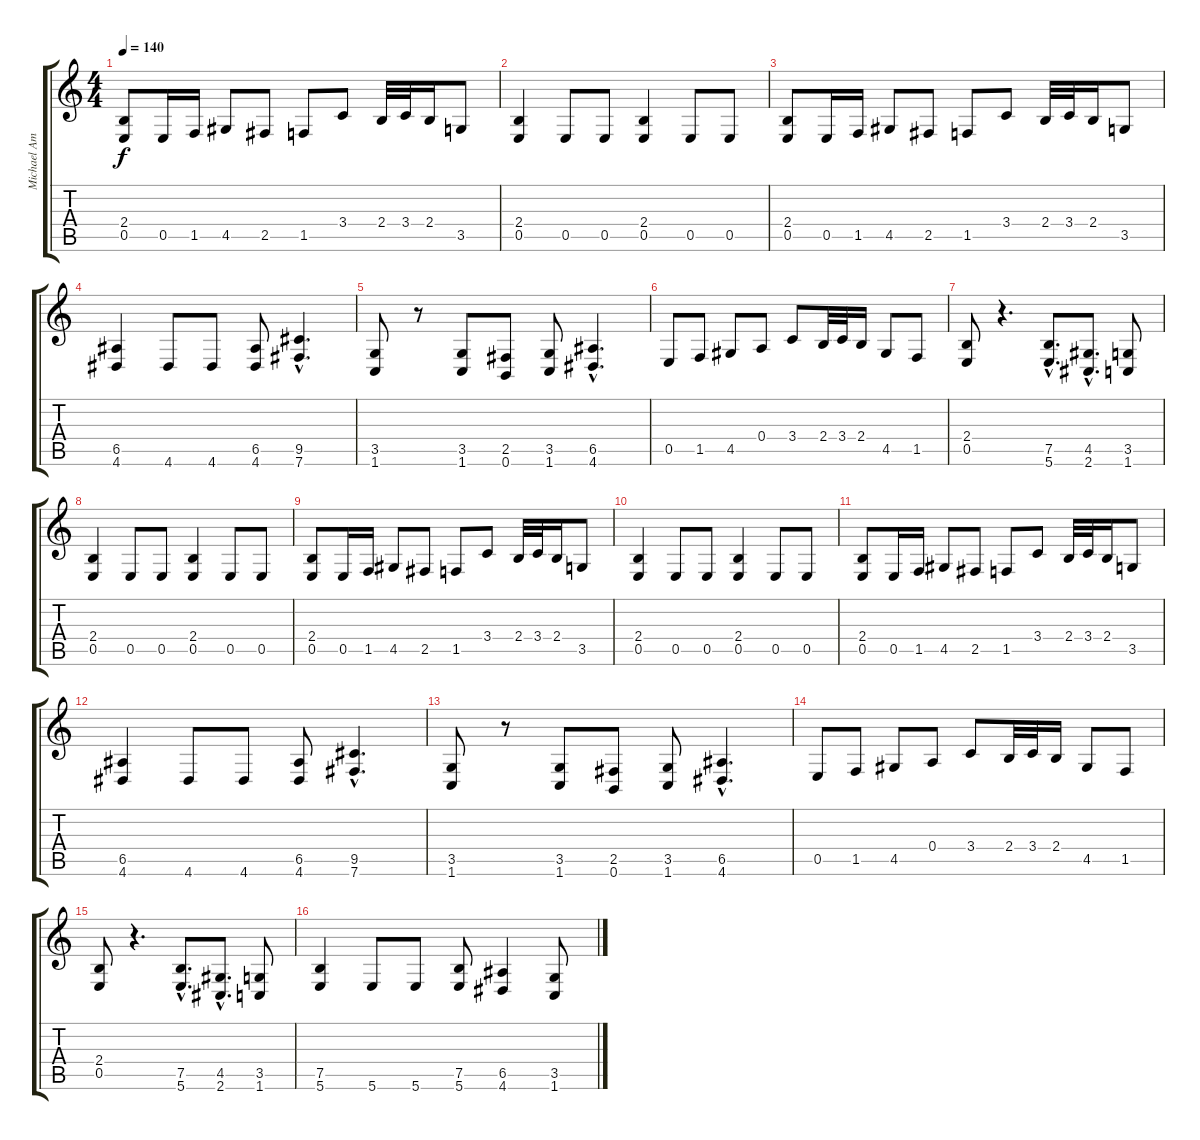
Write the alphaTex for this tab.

\track ("Michael Amott" "Michael Am") {instrument distortionguitar}
\staff {score tabs}
\tuning (B3 Gb3 D3 A2 E2 B1) {hide}
\ts (4 4)
\tempo 140
\clef g2
\ks c
(2.4 0.5).8{dy f} 0.5.16 1.5.16 4.5.8 2.5.8 1.5.8 3.4.8 2.4.32 3.4.32 2.4.16 3.5.8 |
(2.4 0.5).4 0.5.8 0.5.8 (2.4 0.5).4 0.5.8 0.5.8 |
(2.4 0.5).8 0.5.16 1.5.16 4.5.8 2.5.8 1.5.8 3.4.8 2.4.32 3.4.32 2.4.16 3.5.8 |
(6.5 4.6).4 4.6.8 4.6.8 (6.5 4.6).8 (9.5{hac} 7.6{hac}).4{d} |
(3.5 1.6).8 r.8 (3.5 1.6).8 (2.5 0.6).8 (3.5 1.6).8 (6.5{hac} 4.6{hac}).4{d} |
0.5.8 1.5.8 4.5.8 0.4.8 3.4.8 2.4.32 3.4.32 2.4.16 4.5.8 1.5.8 |
(2.4 0.5).8 r.4{d} (7.5{hac} 5.6{hac}).8{d} (4.5{hac} 2.6{hac}).8{d} (3.5 1.6).8 |
(2.4 0.5).4 0.5.8 0.5.8 (2.4 0.5).4 0.5.8 0.5.8 |
(2.4 0.5).8 0.5.16 1.5.16 4.5.8 2.5.8 1.5.8 3.4.8 2.4.32 3.4.32 2.4.16 3.5.8 |
(2.4 0.5).4 0.5.8 0.5.8 (2.4 0.5).4 0.5.8 0.5.8 |
(2.4 0.5).8 0.5.16 1.5.16 4.5.8 2.5.8 1.5.8 3.4.8 2.4.32 3.4.32 2.4.16 3.5.8 |
(6.5 4.6).4 4.6.8 4.6.8 (6.5 4.6).8 (9.5{hac} 7.6{hac}).4{d} |
(3.5 1.6).8 r.8 (3.5 1.6).8 (2.5 0.6).8 (3.5 1.6).8 (6.5{hac} 4.6{hac}).4{d} |
0.5.8 1.5.8 4.5.8 0.4.8 3.4.8 2.4.32 3.4.32 2.4.16 4.5.8 1.5.8 |
(2.4 0.5).8 r.4{d} (7.5{hac} 5.6{hac}).8{d} (4.5{hac} 2.6{hac}).8{d} (3.5 1.6).8 |
(7.5 5.6).4 5.6.8 5.6.8 (7.5 5.6).8 (6.5 4.6).4 (3.5 1.6).8
